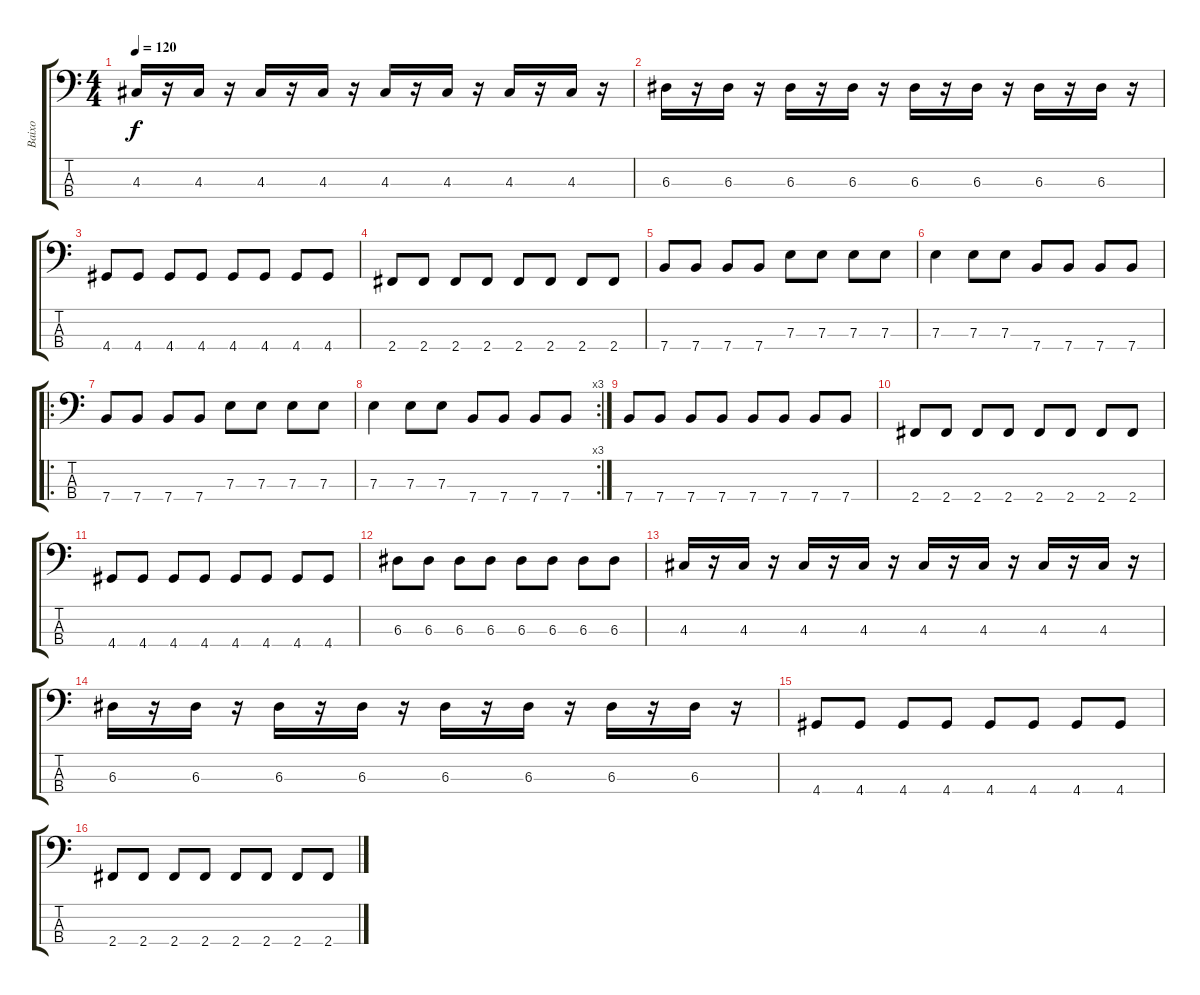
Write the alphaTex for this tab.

\track ("Baixo" "Baixo") {instrument electricbassfinger}
\staff {score tabs}
\tuning (G2 D2 A1 E1) {hide}
\ts (4 4)
\tempo 120
\clef f4
\ks c
4.3.16{dy f} r.16 4.3.16 r.16 4.3.16 r.16 4.3.16 r.16 4.3.16 r.16 4.3.16 r.16 4.3.16 r.16 4.3.16 r.16 |
6.3.16 r.16 6.3.16 r.16 6.3.16 r.16 6.3.16 r.16 6.3.16 r.16 6.3.16 r.16 6.3.16 r.16 6.3.16 r.16 |
4.4.8 4.4.8 4.4.8 4.4.8 4.4.8 4.4.8 4.4.8 4.4.8 |
2.4.8 2.4.8 2.4.8 2.4.8 2.4.8 2.4.8 2.4.8 2.4.8 |
7.4.8 7.4.8 7.4.8 7.4.8 7.3.8 7.3.8 7.3.8 7.3.8 |
7.3.4 7.3.8 7.3.8 7.4.8 7.4.8 7.4.8 7.4.8 |
\ro
7.4.8 7.4.8 7.4.8 7.4.8 7.3.8 7.3.8 7.3.8 7.3.8 |
\rc 3
7.3.4 7.3.8 7.3.8 7.4.8 7.4.8 7.4.8 7.4.8 |
7.4.8 7.4.8 7.4.8 7.4.8 7.4.8 7.4.8 7.4.8 7.4.8 |
2.4.8 2.4.8 2.4.8 2.4.8 2.4.8 2.4.8 2.4.8 2.4.8 |
4.4.8 4.4.8 4.4.8 4.4.8 4.4.8 4.4.8 4.4.8 4.4.8 |
6.3.8 6.3.8 6.3.8 6.3.8 6.3.8 6.3.8 6.3.8 6.3.8 |
4.3.16 r.16 4.3.16 r.16 4.3.16 r.16 4.3.16 r.16 4.3.16 r.16 4.3.16 r.16 4.3.16 r.16 4.3.16 r.16 |
6.3.16 r.16 6.3.16 r.16 6.3.16 r.16 6.3.16 r.16 6.3.16 r.16 6.3.16 r.16 6.3.16 r.16 6.3.16 r.16 |
4.4.8 4.4.8 4.4.8 4.4.8 4.4.8 4.4.8 4.4.8 4.4.8 |
2.4.8 2.4.8 2.4.8 2.4.8 2.4.8 2.4.8 2.4.8 2.4.8
